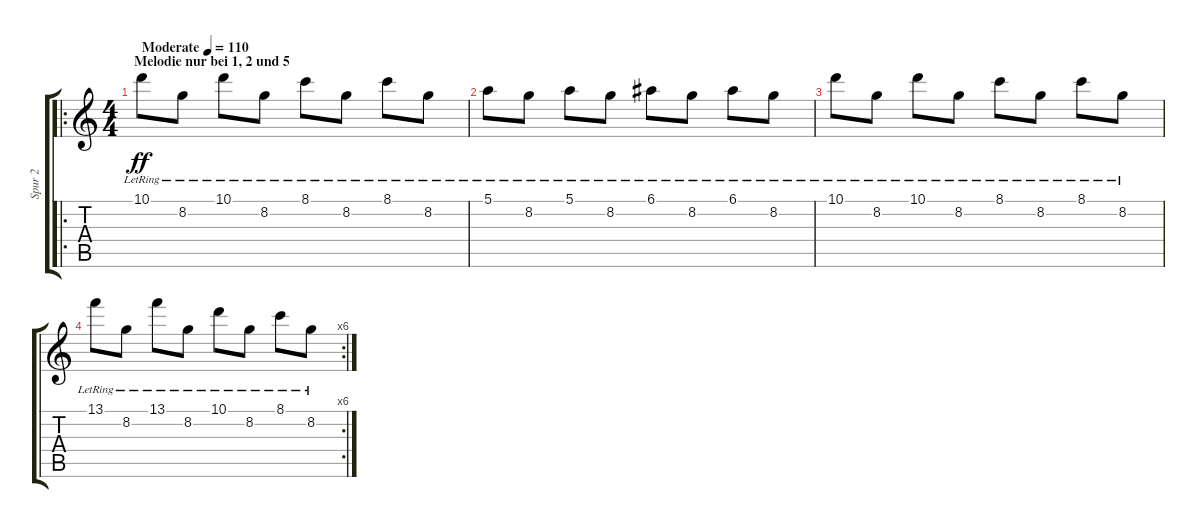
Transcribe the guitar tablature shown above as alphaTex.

\track ("Spur 2" "Spur 2") {instrument acousticguitarsteel}
\staff {score tabs}
\tuning (E4 B3 G3 D3 A2 E2) {hide}
\ro
\ts (4 4)
\section ("" "Melodie nur bei 1, 2 und 5 ")
\tempo (110 "Moderate")
\clef g2
\ks c
10.1{lr}.8{dy ff instrument acousticguitarsteel} 8.2{lr}.8 10.1{lr}.8 8.2{lr}.8 8.1{lr}.8 8.2{lr}.8 8.1{lr}.8 8.2{lr}.8 |
5.1{lr}.8 8.2{lr}.8 5.1{lr}.8 8.2{lr}.8 6.1{lr}.8 8.2{lr}.8 6.1{lr}.8 8.2{lr}.8 |
10.1{lr}.8 8.2{lr}.8 10.1{lr}.8 8.2{lr}.8 8.1{lr}.8 8.2{lr}.8 8.1{lr}.8 8.2{lr}.8 |
\rc 6
13.1{lr}.8 8.2{lr}.8 13.1{lr}.8 8.2{lr}.8 10.1{lr}.8 8.2{lr}.8 8.1{lr}.8 8.2{lr}.8
